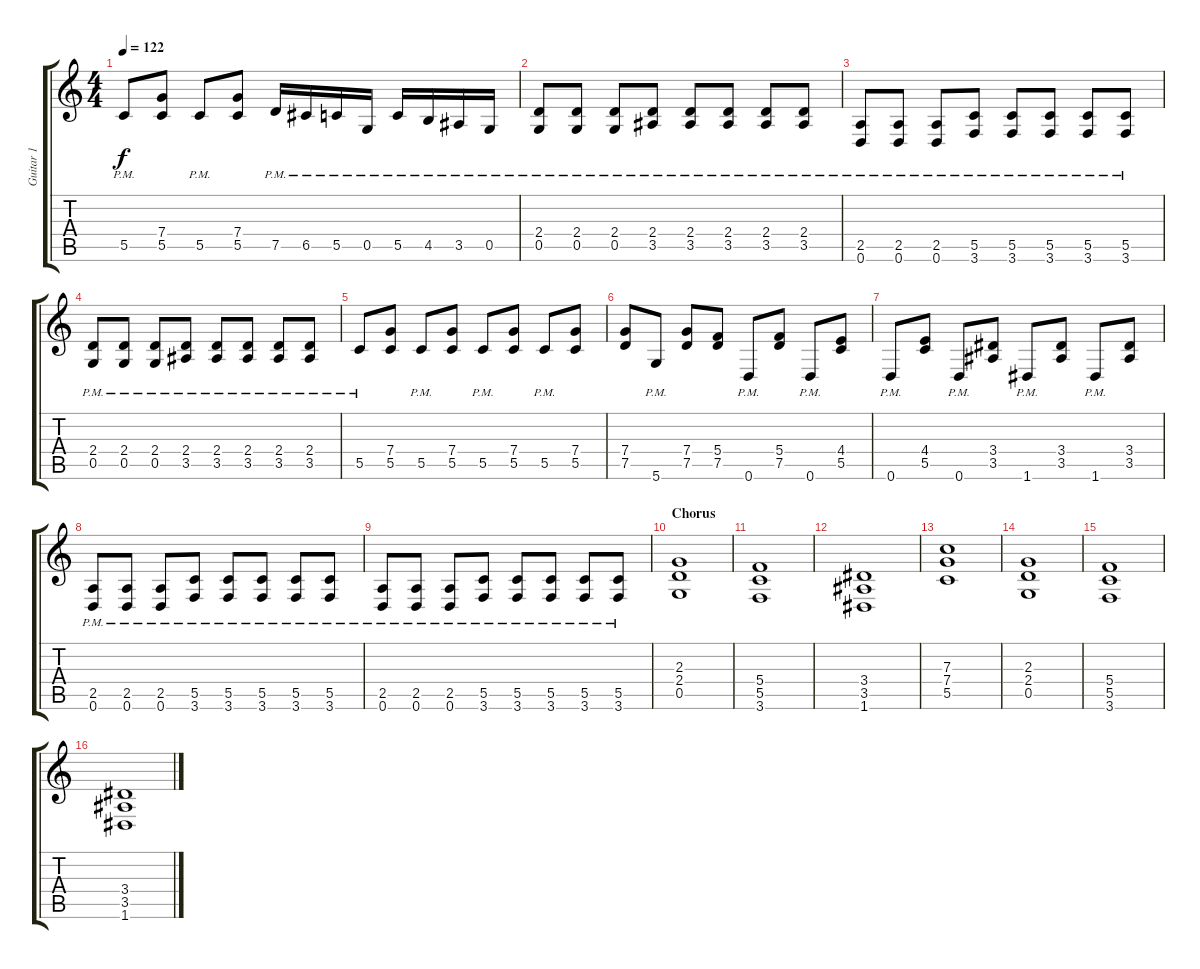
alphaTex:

\track ("Guitar 1" "Guitar 1") {instrument overdrivenguitar}
\staff {score tabs}
\tuning (D4 A3 F3 C3 G2 D2) {hide}
\ts (4 4)
\tempo 122
\clef g2
\ks c
5.5{pm}.8{dy f} (7.4 5.5).8 5.5{pm}.8 (7.4 5.5).8 7.5{pm}.16 6.5{pm}.16 5.5{pm}.16 0.5{pm}.16 5.5{pm}.16 4.5{pm}.16 3.5{pm}.16 0.5{pm}.16 |
(2.4{pm} 0.5{pm}).8 (2.4{pm} 0.5{pm}).8 (2.4{pm} 0.5{pm}).8 (2.4{pm} 3.5{pm}).8 (2.4{pm} 3.5{pm}).8 (2.4{pm} 3.5{pm}).8 (2.4{pm} 3.5{pm}).8 (2.4{pm} 3.5{pm}).8 |
(2.5{pm} 0.6{pm}).8 (2.5{pm} 0.6{pm}).8 (2.5{pm} 0.6{pm}).8 (5.5{pm} 3.6{pm}).8 (5.5{pm} 3.6{pm}).8 (5.5{pm} 3.6{pm}).8 (5.5{pm} 3.6{pm}).8 (5.5{pm} 3.6{pm}).8 |
(2.4{pm} 0.5{pm}).8 (2.4{pm} 0.5{pm}).8 (2.4{pm} 0.5{pm}).8 (2.4{pm} 3.5{pm}).8 (2.4{pm} 3.5{pm}).8 (2.4{pm} 3.5{pm}).8 (2.4{pm} 3.5{pm}).8 (2.4{pm} 3.5{pm}).8 |
5.5{pm}.8 (7.4 5.5).8 5.5{pm}.8 (7.4 5.5).8 5.5{pm}.8 (7.4 5.5).8 5.5{pm}.8 (7.4 5.5).8 |
(7.4 7.5).8 5.6{pm}.8 (7.4 7.5).8 (5.4 7.5).8 0.6{pm}.8 (5.4 7.5).8 0.6{pm}.8 (4.4 5.5).8 |
0.6{pm}.8 (4.4 5.5).8 0.6{pm}.8 (3.4 3.5).8 1.6{pm}.8 (3.4 3.5).8 1.6{pm}.8 (3.4 3.5).8 |
(2.5{pm} 0.6{pm}).8 (2.5{pm} 0.6{pm}).8 (2.5{pm} 0.6{pm}).8 (5.5{pm} 3.6{pm}).8 (5.5{pm} 3.6{pm}).8 (5.5{pm} 3.6{pm}).8 (5.5{pm} 3.6{pm}).8 (5.5{pm} 3.6{pm}).8 |
(2.5{pm} 0.6{pm}).8 (2.5{pm} 0.6{pm}).8 (2.5{pm} 0.6{pm}).8 (5.5{pm} 3.6{pm}).8 (5.5{pm} 3.6{pm}).8 (5.5{pm} 3.6{pm}).8 (5.5{pm} 3.6{pm}).8 (5.5{pm} 3.6{pm}).8 |
\section ("" "Chorus")
(2.3 2.4 0.5).1 |
(5.4 5.5 3.6).1 |
(3.4 3.5 1.6).1 |
(7.3 7.4 5.5).1 |
(2.3 2.4 0.5).1 |
(5.4 5.5 3.6).1 |
(3.4 3.5 1.6).1
